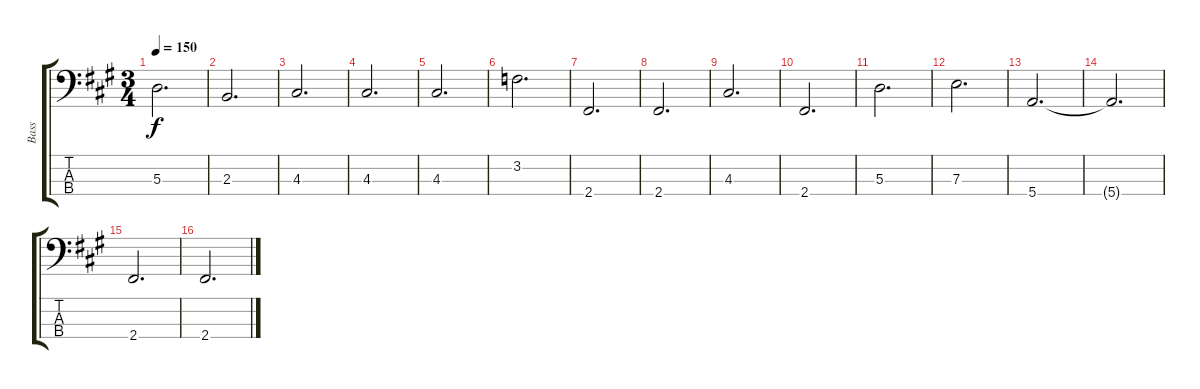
\track ("Bass" "Bass") {instrument acousticbass}
\staff {score tabs}
\tuning (G2 D2 A1 E1) {hide}
\ts (3 4)
\tempo 150
\clef f4
\ks f#minor
5.3.2{d dy f} |
2.3.2{d} |
4.3.2{d} |
4.3.2{d} |
4.3.2{d} |
3.2.2{d} |
2.4.2{d} |
2.4.2{d} |
4.3.2{d} |
2.4.2{d} |
5.3.2{d} |
7.3.2{d} |
5.4.2{d} |
5.4{t}.2{d} |
2.4.2{d} |
2.4.2{d}
